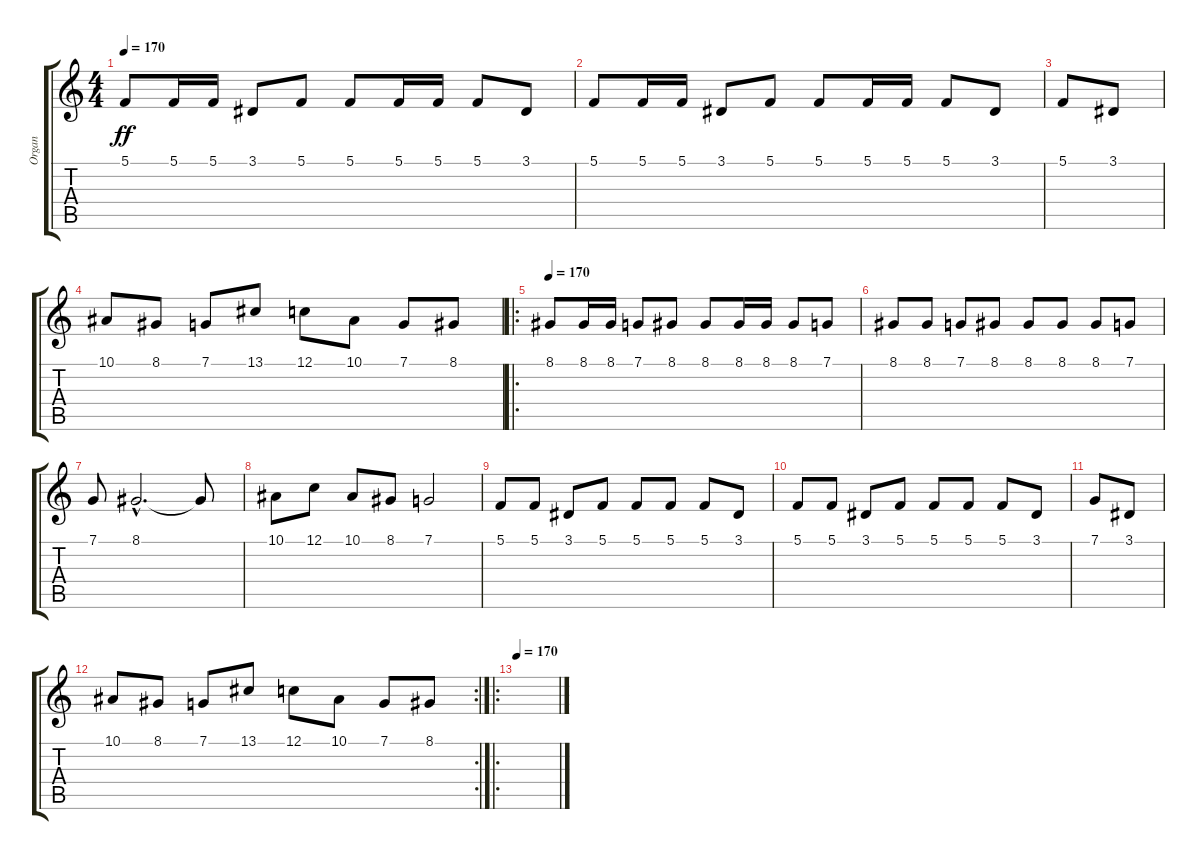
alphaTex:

\track ("Organ" "Organ") {instrument fx4atmosphere}
\staff {score tabs}
\tuning (C4 G3 Eb3 Bb2 F2 C2) {hide}
\ts (4 4)
\tempo 170
\clef g2
\ks c
5.1.8{dy ff} 5.1.16 5.1.16 3.1.8 5.1.8 5.1.8 5.1.16 5.1.16 5.1.8 3.1.8 |
5.1.8 5.1.16 5.1.16 3.1.8 5.1.8 5.1.8 5.1.16 5.1.16 5.1.8 3.1.8 |
5.1.8 3.1.8 |
10.1.8 8.1.8 7.1.8 13.1.8 12.1.8 10.1.8 7.1.8 8.1.8 |
\ro
\tempo 170
8.1.8{volume 12 instrument distortionguitar} 8.1.16 8.1.16 7.1.8 8.1.8 8.1.8 8.1.16 8.1.16 8.1.8 7.1.8 |
8.1.8{instrument distortionguitar} 8.1.8 7.1.8 8.1.8 8.1.8 8.1.8 8.1.8 7.1.8 |
7.1.8 8.1{hac}.2{d} 8.1{t}.8 |
10.1.8 12.1.8 10.1.8 8.1.8 7.1.2 |
5.1.8 5.1.8 3.1.8 5.1.8 5.1.8 5.1.8 5.1.8 3.1.8 |
5.1.8 5.1.8 3.1.8 5.1.8 5.1.8 5.1.8 5.1.8 3.1.8 |
7.1.8 3.1.8 |
\rc 2
10.1.8 8.1.8 7.1.8 13.1.8 12.1.8 10.1.8 7.1.8 8.1.8 |
\ro
\tempo 170
